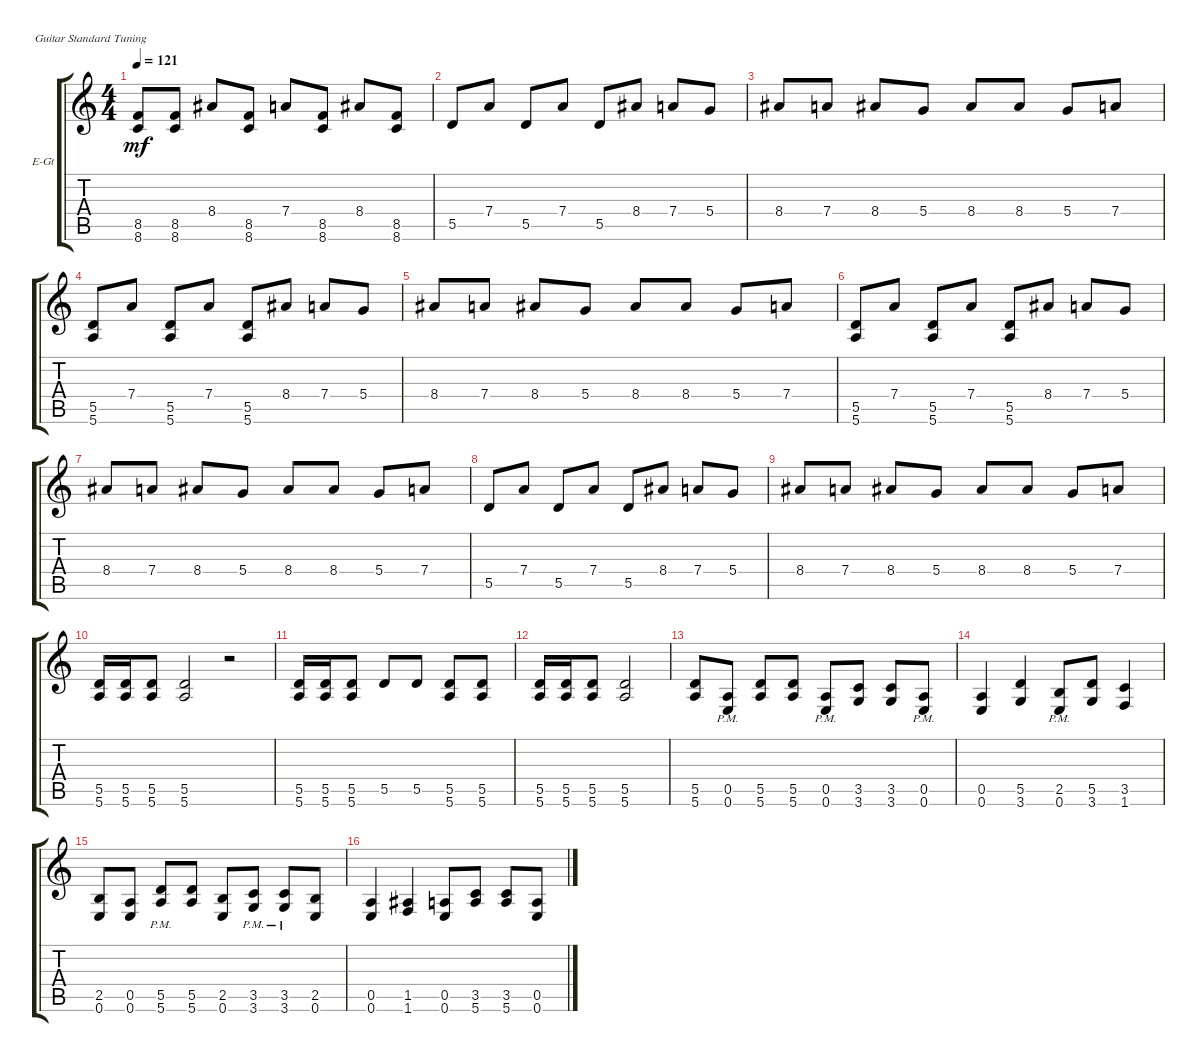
\defaultSystemsLayout 4
\bracketExtendMode groupsimilarinstruments
\firstSystemTrackNameOrientation horizontal
\otherSystemsTrackNameOrientation horizontal
\track ("DD" "E-Gt") {instrument distortionguitar}
\staff {score tabs}
\tuning (E4 B3 G3 D3 A2 E2)
\ts (4 4)
\tempo 121
\clef g2
\ks c
(8.5 8.6).8{dy mf} (8.5 8.6).8 8.4.8 (8.5 8.6).8 7.4.8 (8.5 8.6).8 8.4.8 (8.5 8.6).8 |
5.5.8 7.4.8 5.5.8 7.4.8 5.5.8 8.4.8 7.4.8 5.4.8 |
8.4.8 7.4.8 8.4.8 5.4.8 8.4.8 8.4.8 5.4.8 7.4.8 |
(5.5 5.6).8 7.4.8 (5.5 5.6).8 7.4.8 (5.5 5.6).8 8.4.8 7.4.8 5.4.8 |
8.4.8 7.4.8 8.4.8 5.4.8 8.4.8 8.4.8 5.4.8 7.4.8 |
(5.5 5.6).8 7.4.8 (5.5 5.6).8 7.4.8 (5.5 5.6).8 8.4.8 7.4.8 5.4.8 |
8.4.8 7.4.8 8.4.8 5.4.8 8.4.8 8.4.8 5.4.8 7.4.8 |
5.5.8 7.4.8 5.5.8 7.4.8 5.5.8 8.4.8 7.4.8 5.4.8 |
8.4.8 7.4.8 8.4.8 5.4.8 8.4.8 8.4.8 5.4.8 7.4.8 |
(5.6 5.5).16 (5.6 5.5).16 (5.6 5.5).8 (5.6 5.5).2 r.2 |
(5.6 5.5).16 (5.5 5.6).16 (5.6 5.5).8 5.5.8 5.5.8 (5.6 5.5).8 (5.5 5.6).8 |
(5.6 5.5).16 (5.5 5.6).16 (5.6 5.5).8 (5.6 5.5).2 |
(5.6 5.5).8 (0.6{pm} 0.5{pm}).8 (5.5 5.6).8 (5.6 5.5).8 (0.6{pm} 0.5{pm}).8 (3.5 3.6).8 (3.5 3.6).8 (0.6{pm} 0.5{pm}).8 |
(0.5 0.6).4 (3.6 5.5).4 (0.6{pm} 2.5{pm}).8 (3.6 5.5).8 (1.6 3.5).4 |
(0.6 2.5).8 (0.6 0.5).8 (5.5{pm} 5.6{pm}).8 (5.6 5.5).8 (0.6 2.5).8 (3.5{pm} 3.6{pm}).8 (3.5{pm} 3.6{pm}).8 (0.6 2.5).8 |
(0.5 0.6).4 (1.6 1.5).4 (0.6 0.5).8 (5.6 3.5).8 (3.5 5.6).8 (0.6 0.5).8
